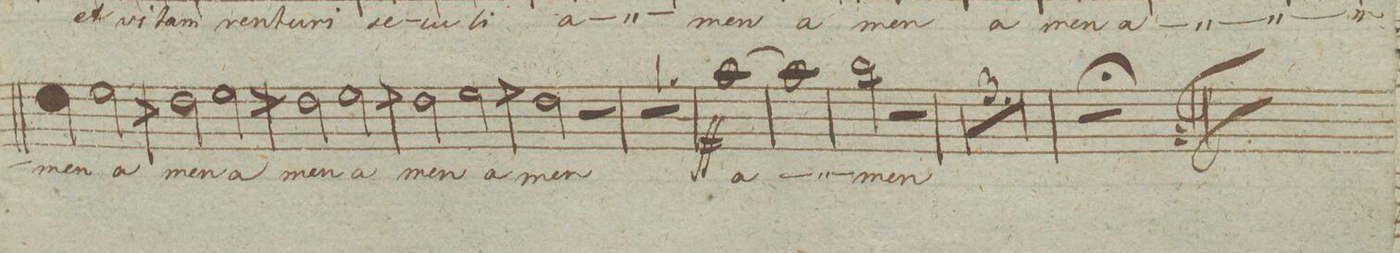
**kern	**text	**dynam
*I"Alto.	*	*
*clefC3	*	*
*k[]	*	*
*met(c|)	*	*
*M4/4	*	*
2e\	-men	.
2f\	a-	.
.	.	>
=233	=233	=233
2e\	-men	.
.	.	]
2f\	a-	.
.	.	>
=234	=234	=234
2e\	-men	.
.	.	]
2f\	a-	.
.	.	>
=235	=235	=235
2e\	-men	.
.	.	]
2f\	a-	.
.	.	>
=236	=236	=236
2e\	-men	.
.	.	]
2r	.	.
=237	=237	=237
1r	.	.
=238	=238	=238
[1b\	a-	ff
=239	=239	=239
1b\]	.	.
=240	=240	=240
2cc\	men	.
2r	.	.
=241	=241	=241
1r	.	.
=242	=242	=242
1r	.	.
=243	=243	=243
1r	.	.
=244	=244	=244
0r;	.	.
==	==	==
*-	*-	*-
